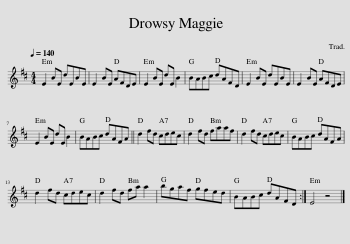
X:1
L:1/8
Q:1/4=140
M:4/4
I:linebreak $
K:D
V:1 treble
V:1
 E2 BE dEBE | E2 BE AFDE | E2 BE dE B2 | BABc dAFD | E2 BE dEBE | %5
 E2 BE AFDE |$ E2 BE dE B2 | BABc dAFA || d2 fd cdec | d2 fd faaf | %10
 d2 fd cdec | BABc dAFA |$ d2 fd cdec | d2 fd fa a2 | bgaf gfed | %15
 BABc dAFD :| E4 z4 |] %17
